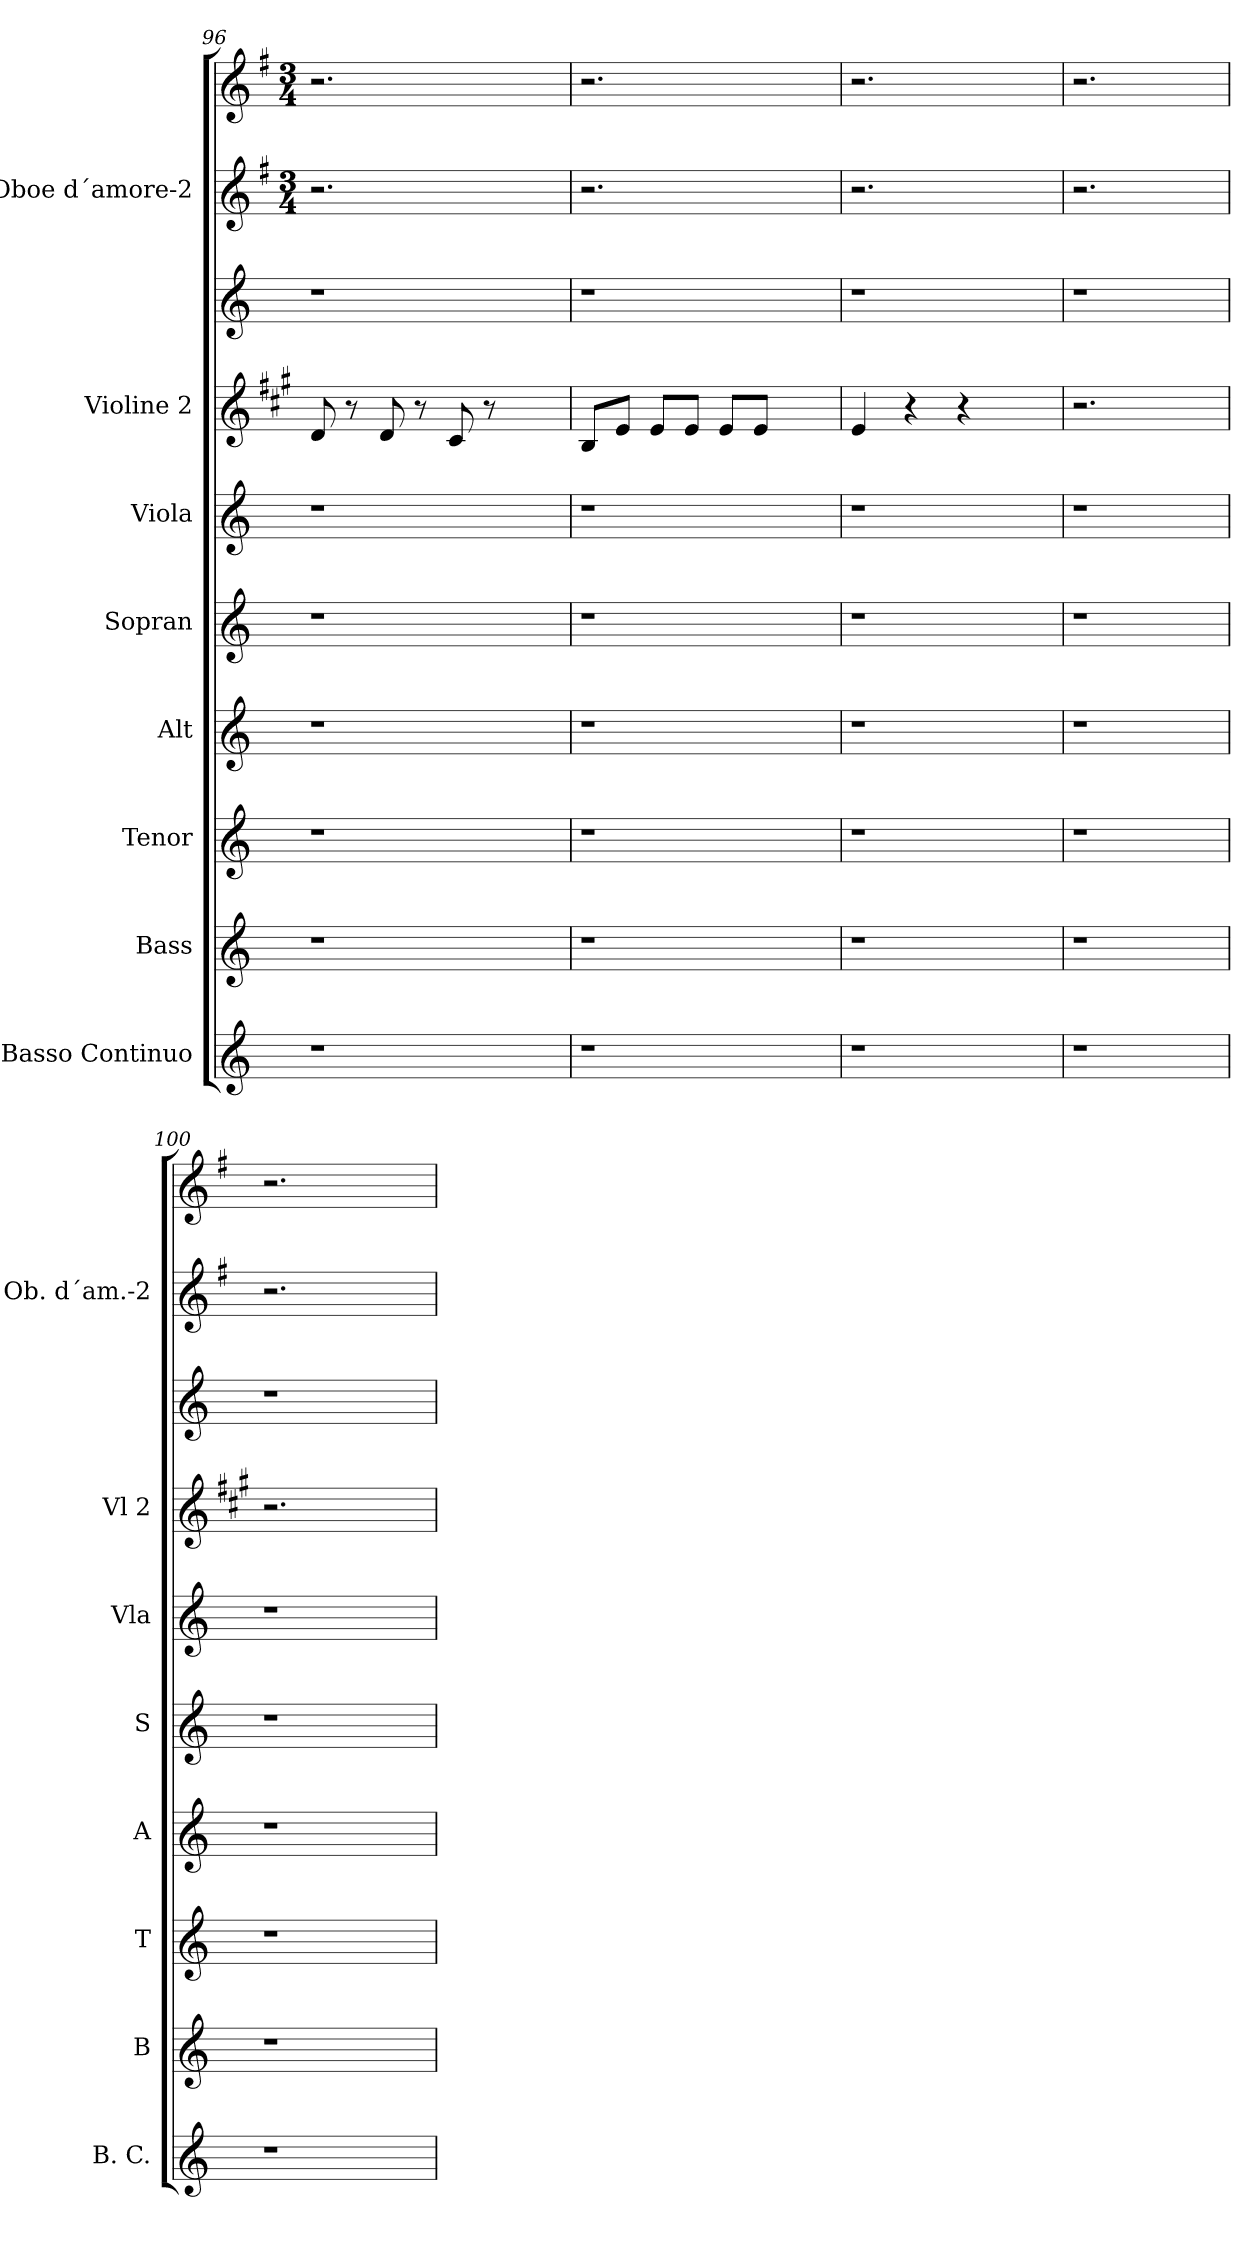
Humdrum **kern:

**kern	**kern	**kern	**kern	**kern	**kern	**kern	**kern	**kern	**kern
*part8	*part7	*part6	*part5	*part4	*part3	*part2	*part2	*part1	*part1
*staff10	*staff9	*staff8	*staff7	*staff6	*staff5	*staff4	*staff3	*staff2	*staff1
*I"Basso Continuo	*I"Bass	*I"Tenor	*I"Alt	*I"Sopran	*I"Viola	*I"Violine 2	*	*I"Oboe d´amore-2	*
*I'B. C.	*I'B	*I'T	*I'A	*I'S	*I'Vla	*I'Vl 2	*	*I'Ob. d´am.-2	*
!!LO:LB:g=z
*clefG2	*clefG2	*clefG2	*clefG2	*clefG2	*clefG2	*clefG2	*clefG2	*clefG2	*clefG2
*	*	*	*	*	*	*	*	*ITrd4c7	*ITrd4c7
*k[]	*k[]	*k[]	*k[]	*k[]	*k[]	*k[f#c#g#]	*	*k[]	*k[]
*	*	*	*	*	*	*	*	*M3/4	*M3/4
=96	=96	=96	=96	=96	=96	=96	=96	=96	=96
1r	1r	1r	1r	1r	1r	8d/	1r	2.r	2.r
.	.	.	.	.	.	8r	.	.	.
.	.	.	.	.	.	8d/	.	.	.
.	.	.	.	.	.	8r	.	.	.
.	.	.	.	.	.	8c#/	.	.	.
.	.	.	.	.	.	8r	.	.	.
.	.	.	.	.	.	4ryy	.	4ryy	4ryy
=97	=97	=97	=97	=97	=97	=97	=97	=97	=97
1r	1r	1r	1r	1r	1r	8B/L	1r	2.r	2.r
.	.	.	.	.	.	8e/J	.	.	.
.	.	.	.	.	.	8e/L	.	.	.
.	.	.	.	.	.	8e/J	.	.	.
.	.	.	.	.	.	8e/L	.	.	.
.	.	.	.	.	.	8e/J	.	.	.
.	.	.	.	.	.	4ryy	.	4ryy	4ryy
=98	=98	=98	=98	=98	=98	=98	=98	=98	=98
1r	1r	1r	1r	1r	1r	4e>/	1r	2.r	2.r
.	.	.	.	.	.	4r	.	.	.
.	.	.	.	.	.	4r	.	.	.
.	.	.	.	.	.	4ryy	.	4ryy	4ryy
=99	=99	=99	=99	=99	=99	=99	=99	=99	=99
1r	1r	1r	1r	1r	1r	2.r	1r	2.r	2.r
.	.	.	.	.	.	4ryy	.	4ryy	4ryy
=100	=100	=100	=100	=100	=100	=100	=100	=100	=100
1r	1r	1r	1r	1r	1r	2.r	1r	2.r	2.r
.	.	.	.	.	.	4ryy	.	4ryy	4ryy
=	=	=	=	=	=	=	=	=	=
*-	*-	*-	*-	*-	*-	*-	*-	*-	*-
